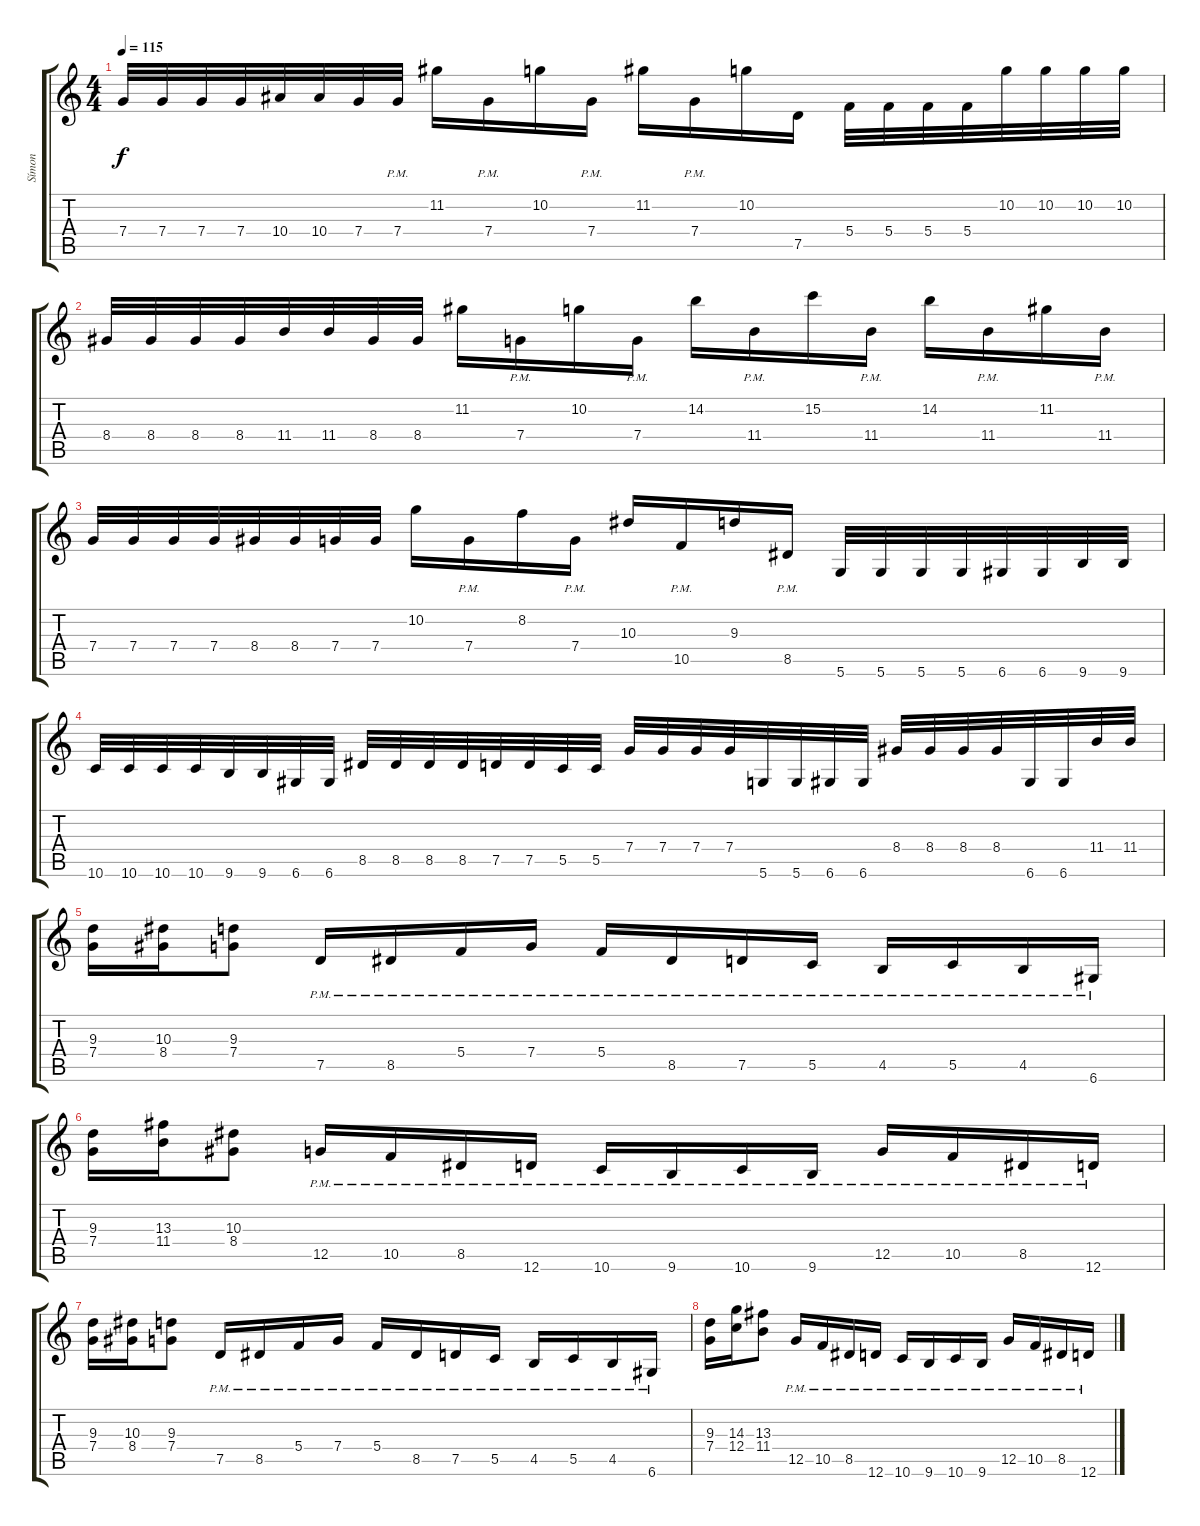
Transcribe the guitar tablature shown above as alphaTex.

\track ("Símon " "Símon ") {instrument distortionguitar}
\staff {score tabs}
\tuning (D4 A3 F3 C3 G2 D2) {hide}
\ts (4 4)
\tempo 115
\clef g2
\ks c
7.4.32{dy f} 7.4.32 7.4.32 7.4.32 10.4.32 10.4.32 7.4.32 7.4{pm}.32 11.2.16 7.4{pm}.16 10.2.16 7.4{pm}.16 11.2.16 7.4{pm}.16 10.2.16 7.5.16 5.4.32 5.4.32 5.4.32 5.4.32 10.2.32 10.2.32 10.2.32 10.2.32 |
8.4.32 8.4.32 8.4.32 8.4.32 11.4.32 11.4.32 8.4.32 8.4.32 11.2.16 7.4{pm}.16 10.2.16 7.4{pm}.16 14.2.16 11.4{pm}.16 15.2.16 11.4{pm}.16 14.2.16 11.4{pm}.16 11.2.16 11.4{pm}.16 |
7.4.32 7.4.32 7.4.32 7.4.32 8.4.32 8.4.32 7.4.32 7.4.32 10.2.16 7.4{pm}.16 8.2.16 7.4{pm}.16 10.3.16 10.5{pm}.16 9.3.16 8.5{pm}.16 5.6.32 5.6.32 5.6.32 5.6.32 6.6.32 6.6.32 9.6.32 9.6.32 |
10.6.32 10.6.32 10.6.32 10.6.32 9.6.32 9.6.32 6.6.32 6.6.32 8.5.32 8.5.32 8.5.32 8.5.32 7.5.32 7.5.32 5.5.32 5.5.32 7.4.32 7.4.32 7.4.32 7.4.32 5.6.32 5.6.32 6.6.32 6.6.32 8.4.32 8.4.32 8.4.32 8.4.32 6.6.32 6.6.32 11.4.32 11.4.32 |
(9.3 7.4).16 (10.3 8.4).16 (9.3 7.4).8 7.5{pm}.16 8.5{pm}.16 5.4{pm}.16 7.4{pm}.16 5.4{pm}.16 8.5{pm}.16 7.5{pm}.16 5.5{pm}.16 4.5{pm}.16 5.5{pm}.16 4.5{pm}.16 6.6{pm}.16 |
(9.3 7.4).16 (13.3 11.4).16 (10.3 8.4).8 12.5{pm}.16 10.5{pm}.16 8.5{pm}.16 12.6{pm}.16 10.6{pm}.16 9.6{pm}.16 10.6{pm}.16 9.6{pm}.16 12.5{pm}.16 10.5{pm}.16 8.5{pm}.16 12.6{pm}.16 |
(9.3 7.4).16 (10.3 8.4).16 (9.3 7.4).8 7.5{pm}.16 8.5{pm}.16 5.4{pm}.16 7.4{pm}.16 5.4{pm}.16 8.5{pm}.16 7.5{pm}.16 5.5{pm}.16 4.5{pm}.16 5.5{pm}.16 4.5{pm}.16 6.6{pm}.16 |
(9.3 7.4).16 (14.3 12.4).16 (13.3 11.4).8 12.5{pm}.16 10.5{pm}.16 8.5{pm}.16 12.6{pm}.16 10.6{pm}.16 9.6{pm}.16 10.6{pm}.16 9.6{pm}.16 12.5{pm}.16 10.5{pm}.16 8.5{pm}.16 12.6{pm}.16
